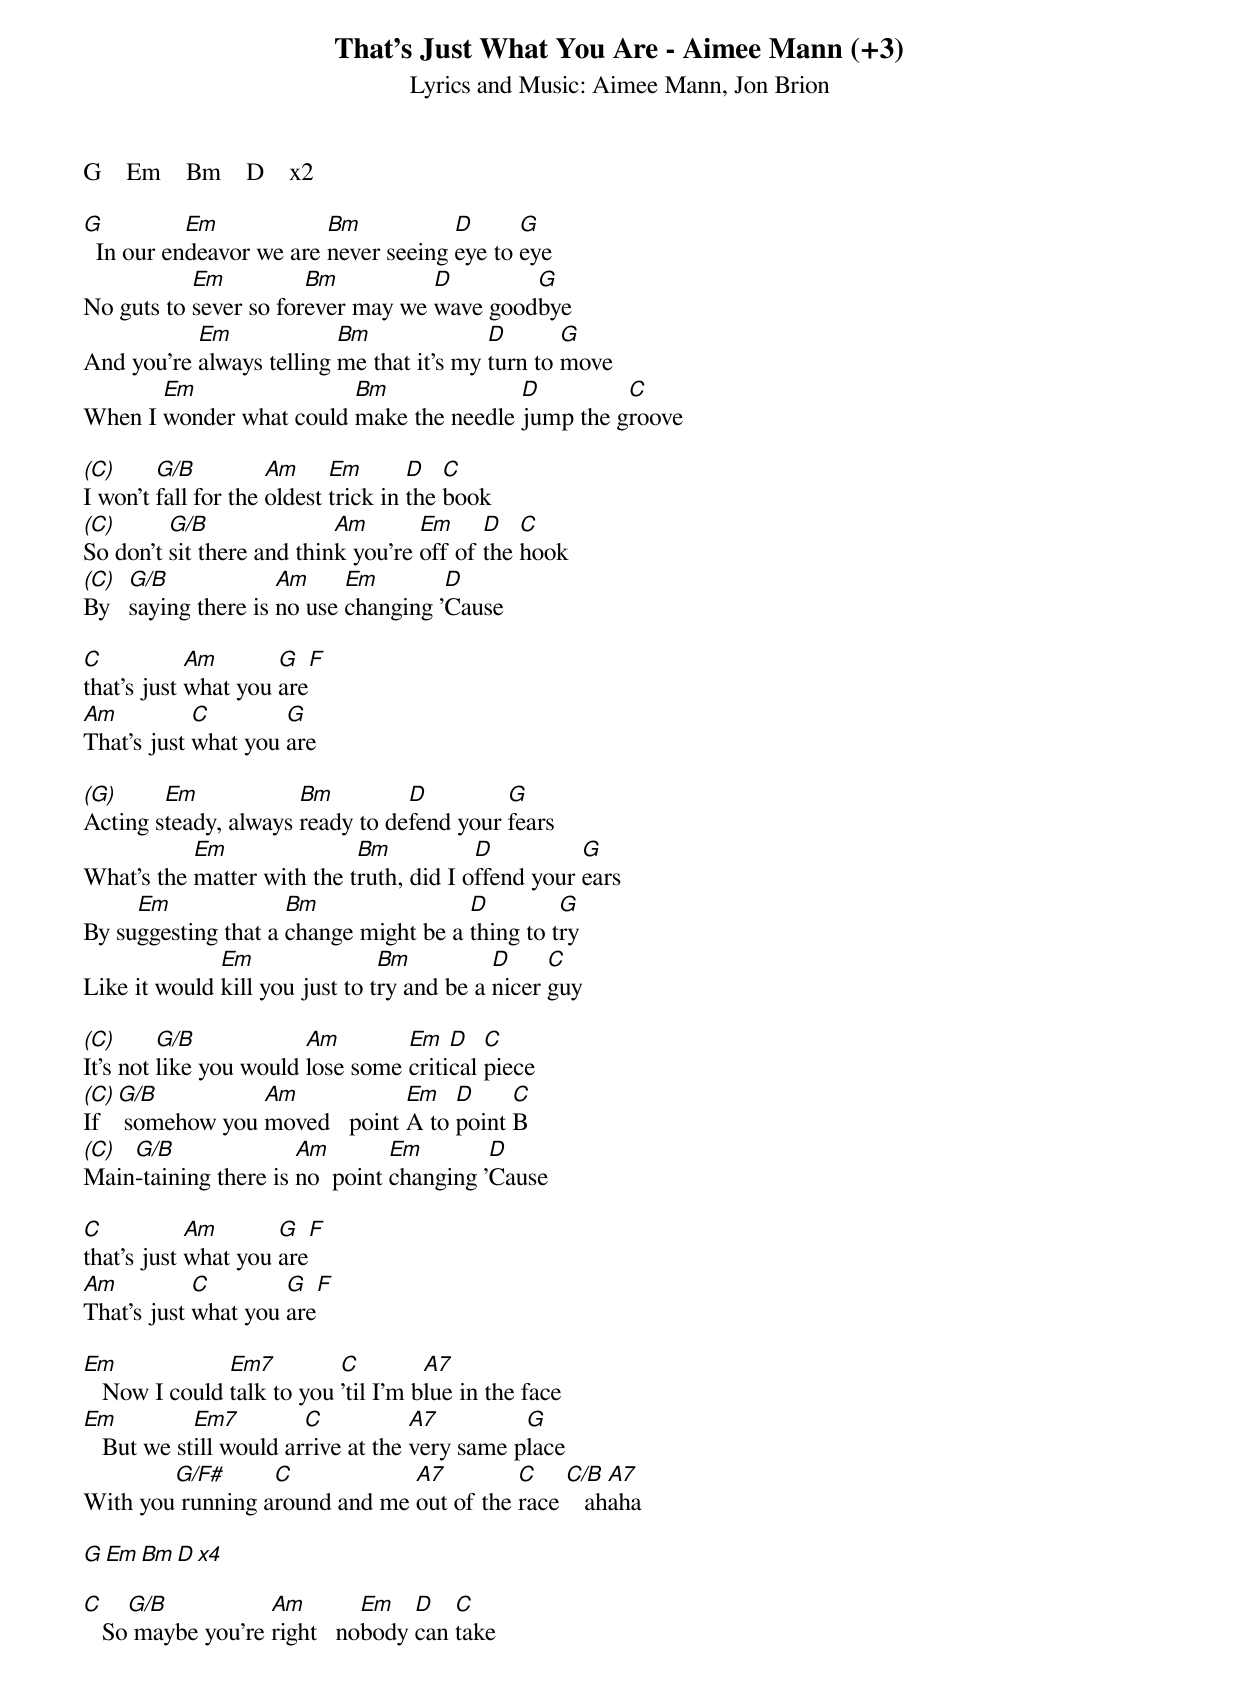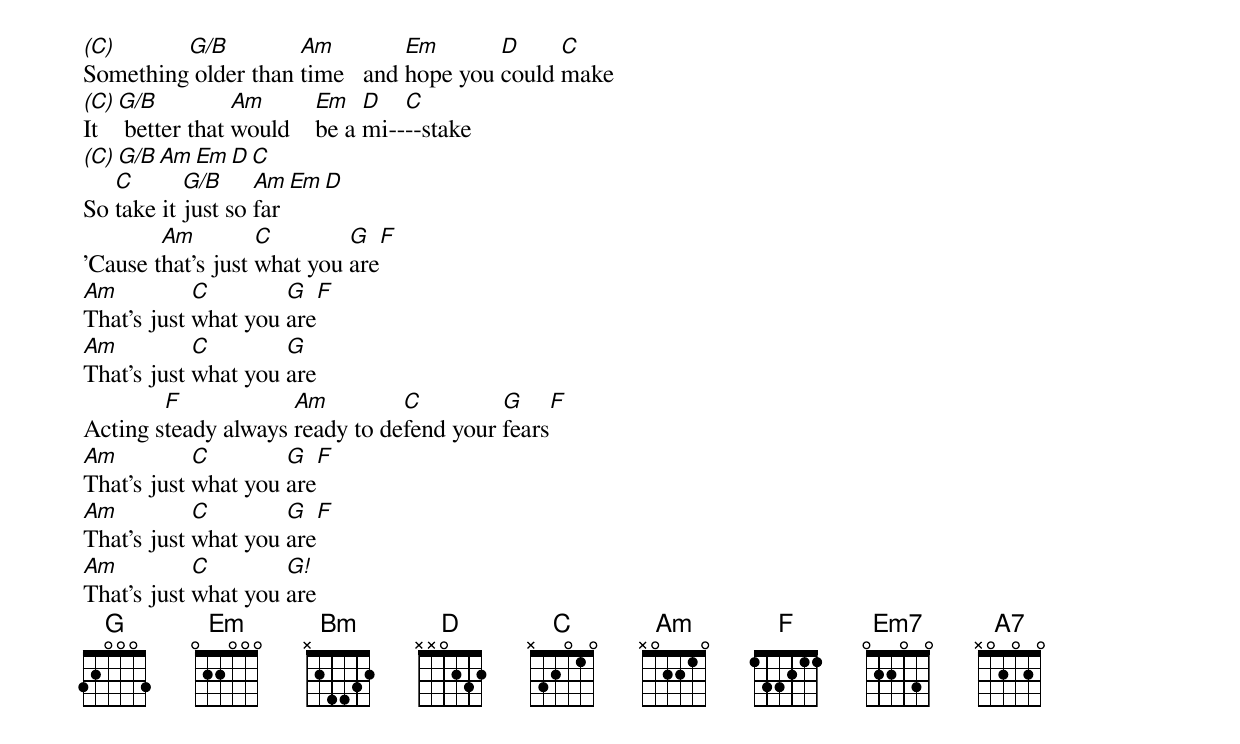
That's Just What You Are - Aimee Mann (+3)
Lyrics and Music: Aimee Mann, Jon Brion

G    Em    Bm    D    x2

G          Em            Bm           D      G
  In our endeavor we are never seeing eye to eye
           Em          Bm          D        G
No guts to sever so forever may we wave goodbye
           Em             Bm              D       G
And you're always telling me that it's my turn to move
       Em                Bm              D         C
When I wonder what could make the needle jump the groove

(C)     G/B          Am     Em       D   C
I won't fall for the oldest trick in the book
(C)      G/B               Am       Em     D   C
So don't sit there and think you're off of the hook
(C)  G/B             Am     Em        D
By   saying there is no use changing 'Cause

C           Am       G      F
that's just what you are
Am          C        G
That's just what you are

(G)     Em            Bm         D         G
Acting steady, always ready to defend your fears
           Em               Bm           D          G
What's the matter with the truth, did I offend your ears
     Em              Bm                D         G
By suggesting that a change might be a thing to try
              Em                Bm          D     C
Like it would kill you just to try and be a nicer guy

(C)      G/B            Am        Em   D   C
It's not like you would lose some critical piece
(C) G/B          Am            Em   D     C
If   somehow you moved   point A to point B
(C) G/B               Am        Em        D
Main-taining there is no  point changing 'Cause

C           Am       G      F
that's just what you are
Am          C        G      F
That's just what you are

Em             Em7         C         A7
   Now I could talk to you 'til I'm blue in the face
Em          Em7         C           A7         G
   But we still would arrive at the very same place
        G/F#      C            A7         C    C/B  A7
With you running around and me out of the race    ahaha

G   Em   Bm   D   x4

C    G/B           Am        Em   D   C
   So maybe you're right   nobody can take
(C)      G/B         Am         Em       D     C
Something older than time   and hope you could make
(C) G/B          Am       Em   D   C
It   better that would    be a mi----stake
(C)       G/B          Am     Em    D   C
   C       G/B     Am     Em    D
So take it just so far
        Am         C        G    F
'Cause that's just what you are
Am          C        G    F
That's just what you are
Am          C        G
That's just what you are
        F            Am         C         G      F
Acting steady always ready to defend your fears
Am          C        G    F
That's just what you are
Am          C        G    F
That's just what you are
Am          C        G!
That's just what you are
